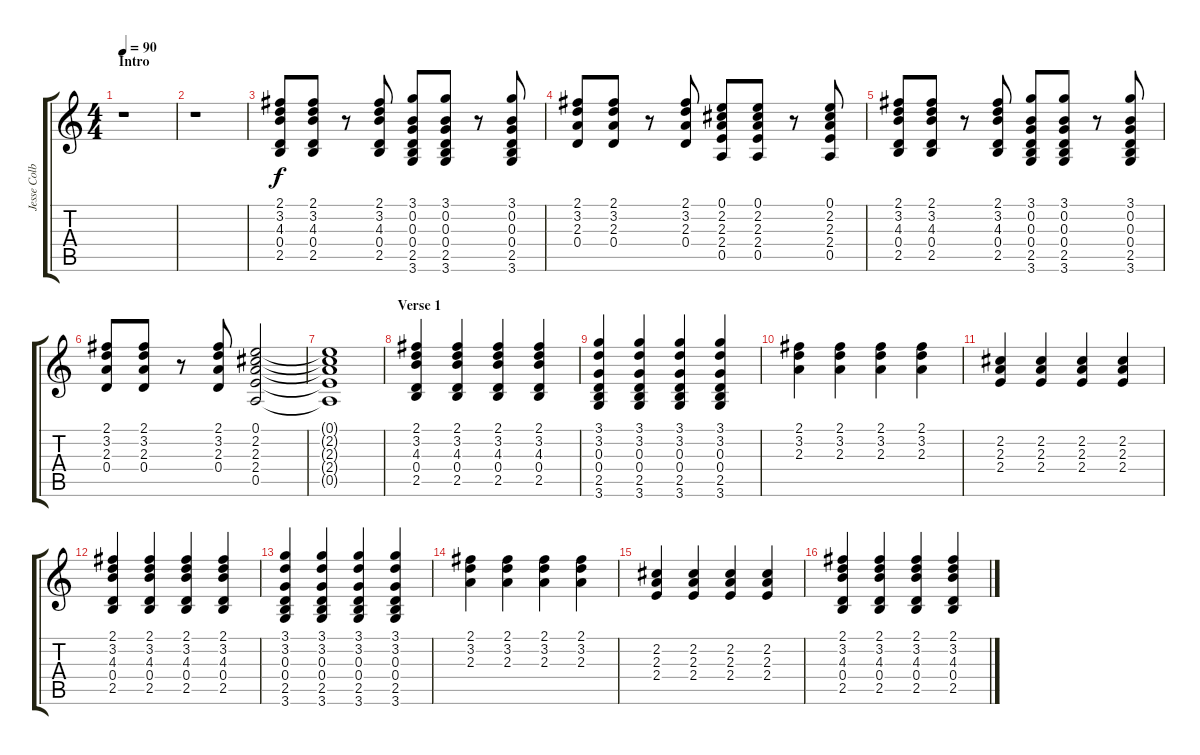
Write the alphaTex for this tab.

\track ("Jesse Colburn - Guitar" "Jesse Colb") {instrument overdrivenguitar}
\staff {score tabs}
\tuning (E4 B3 G3 D3 A2 E2) {hide}
\ts (4 4)
\section ("" "Intro")
\tempo 90
\clef g2
\ks c
r.1{dy f instrument overdrivenguitar} |
r.1 |
(2.1 3.2 4.3 0.4 2.5).8 (2.1 3.2 4.3 0.4 2.5).8 r.8 (2.1 3.2 4.3 0.4 2.5).8 (3.1 0.2 0.3 0.4 2.5 3.6).8 (3.1 0.2 0.3 0.4 2.5 3.6).8 r.8 (3.1 0.2 0.3 0.4 2.5 3.6).8 |
(2.1 3.2 2.3 0.4).8 (2.1 3.2 2.3 0.4).8 r.8 (2.1 3.2 2.3 0.4).8 (0.1 2.2 2.3 2.4 0.5).8 (0.1 2.2 2.3 2.4 0.5).8 r.8 (0.1 2.2 2.3 2.4 0.5).8 |
(2.1 3.2 4.3 0.4 2.5).8 (2.1 3.2 4.3 0.4 2.5).8 r.8 (2.1 3.2 4.3 0.4 2.5).8 (3.1 0.2 0.3 0.4 2.5 3.6).8 (3.1 0.2 0.3 0.4 2.5 3.6).8 r.8 (3.1 0.2 0.3 0.4 2.5 3.6).8 |
(2.1 3.2 2.3 0.4).8 (2.1 3.2 2.3 0.4).8 r.8 (2.1 3.2 2.3 0.4).8 (0.1 2.2 2.3 2.4 0.5).2 |
(0.1{t} 2.2{t} 2.3{t} 2.4{t} 0.5{t}).1 |
\section ("" "Verse 1")
(2.1 3.2 4.3 0.4 2.5).4{volume 8 instrument electricguitarjazz} (2.1 3.2 4.3 0.4 2.5).4 (2.1 3.2 4.3 0.4 2.5).4 (2.1 3.2 4.3 0.4 2.5).4 |
(3.1 3.2 0.3 0.4 2.5 3.6).4 (3.1 3.2 0.3 0.4 2.5 3.6).4 (3.1 3.2 0.3 0.4 2.5 3.6).4 (3.1 3.2 0.3 0.4 2.5 3.6).4 |
(2.1 3.2 2.3).4 (2.1 3.2 2.3).4 (2.1 3.2 2.3).4 (2.1 3.2 2.3).4 |
(2.2 2.3 2.4).4 (2.2 2.3 2.4).4 (2.2 2.3 2.4).4 (2.2 2.3 2.4).4 |
(2.1 3.2 4.3 0.4 2.5).4 (2.1 3.2 4.3 0.4 2.5).4 (2.1 3.2 4.3 0.4 2.5).4 (2.1 3.2 4.3 0.4 2.5).4 |
(3.1 3.2 0.3 0.4 2.5 3.6).4 (3.1 3.2 0.3 0.4 2.5 3.6).4 (3.1 3.2 0.3 0.4 2.5 3.6).4 (3.1 3.2 0.3 0.4 2.5 3.6).4 |
(2.1 3.2 2.3).4 (2.1 3.2 2.3).4 (2.1 3.2 2.3).4 (2.1 3.2 2.3).4 |
(2.2 2.3 2.4).4 (2.2 2.3 2.4).4 (2.2 2.3 2.4).4 (2.2 2.3 2.4).4 |
(2.1 3.2 4.3 0.4 2.5).4 (2.1 3.2 4.3 0.4 2.5).4 (2.1 3.2 4.3 0.4 2.5).4 (2.1 3.2 4.3 0.4 2.5).4
